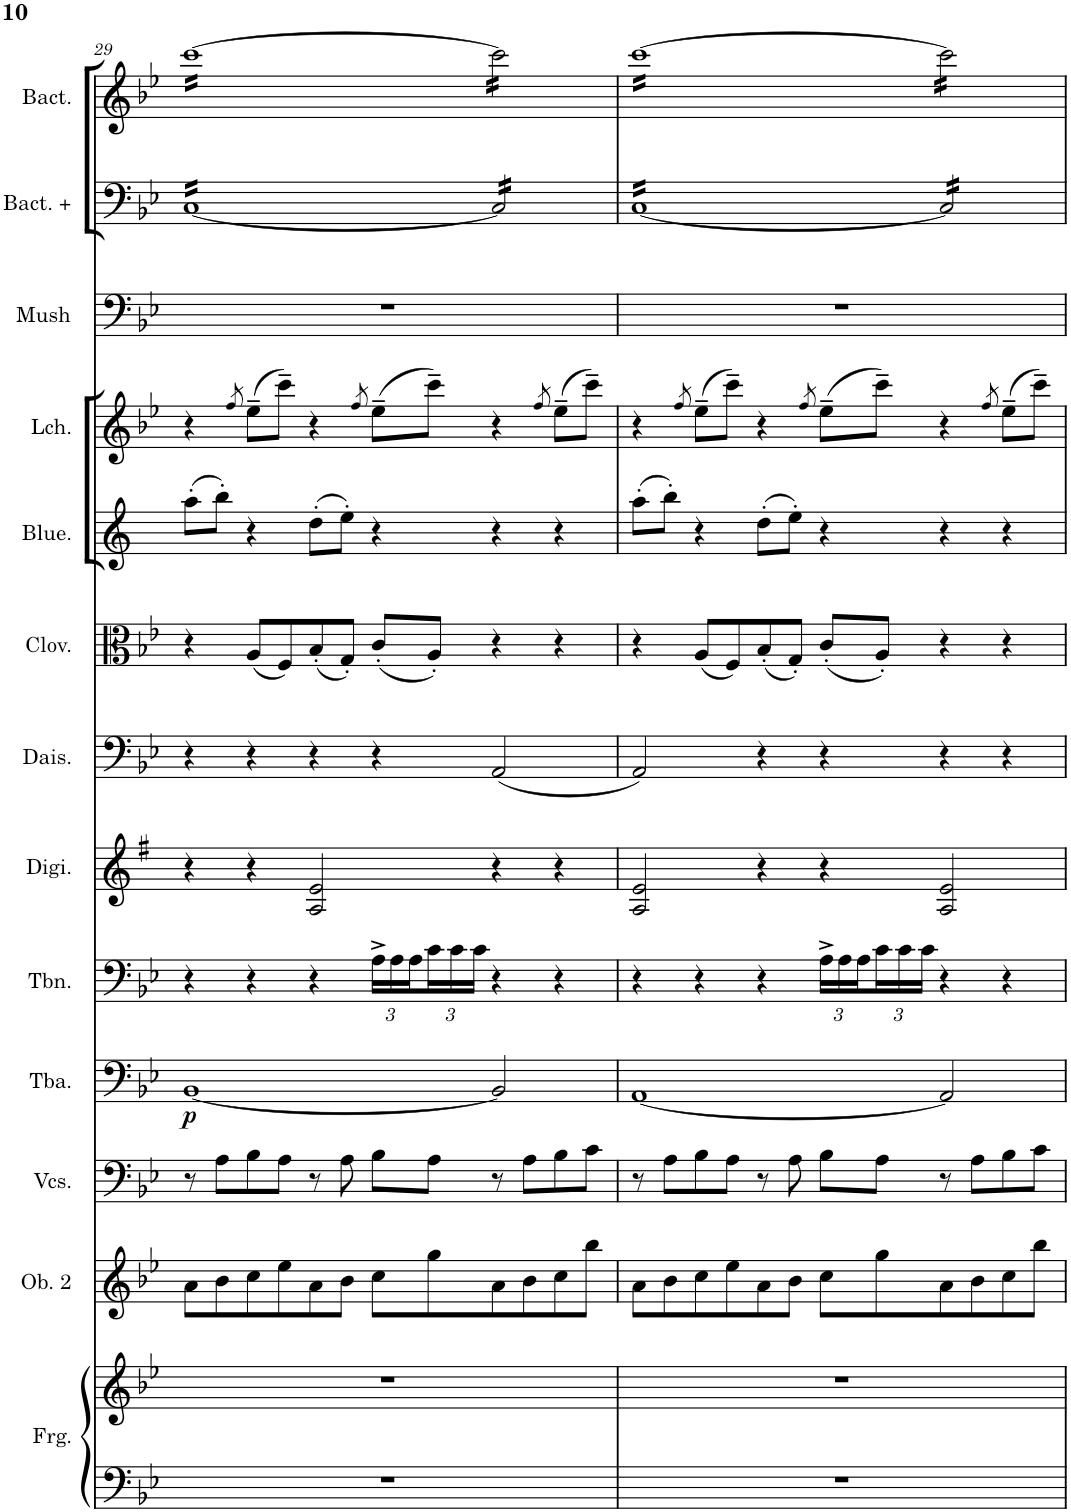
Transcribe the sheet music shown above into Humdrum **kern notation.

**kern	**kern	**kern	**kern	**kern	**dynam	**kern	**kern	**kern	**kern	**kern	**kern	**kern	**kern	**kern
*part11	*part11	*part10	*part9	*part8	*part8	*part7	*part6	*part5	*part4	*part3	*part3	*part2	*part1	*part1
*staff14	*staff13	*staff12	*staff11	*staff10	*staff10	*staff9	*staff8	*staff7	*staff6	*staff5	*staff4	*staff3	*staff2	*staff1
*I"Frogs	*	*I"Oboe 2	*I"Violoncellos	*I"Tuba	*	*I"Trombone	*I"Digitalis	*I"Daisies	*I"Clover	*I"Lichen	*	*I"Mushrooms	*I"Bacteria	*
*I'Frg.	*	*I'Ob. 2	*I'Vcs.	*I'Tba.	*	*I'Tbn.	*I'Digi.	*I'Dais.	*I'Clov.	*I'Lch.	*	*I'Mush	*I'Bact.	*
!!LO:PB:g=z
*clefF4	*clefG2	*clefG2	*clefF4	*clefF4	*	*clefF4	*clefG2	*clefF4	*clefC3	*clefG2	*clefG2	*clefF4	*clefF4	*clefG2
*	*	*	*	*	*	*	*Trd5c9	*	*	*Trd1c2	*	*	*	*
*k[b-e-]	*k[b-e-]	*k[b-e-]	*k[b-e-]	*k[b-e-]	*	*k[b-e-]	*k[f#]	*k[b-e-]	*k[b-e-]	*k[]	*k[b-e-]	*k[b-e-]	*k[b-e-]	*k[b-e-]
*M6/4	*M6/4	*M6/4	*M6/4	*M6/4	*	*M6/4	*M6/4	*M6/4	*M6/4	*M6/4	*M6/4	*M6/4	*M6/4	*M6/4
=29	=29	=29	=29	=29	=29	=29	=29	=29	=29	=29	=29	=29	=29	=29
!	!	!	!	!	!LO:DY:b	!	!	!	!	!	!	!	!	!
*	*	*	*	*	*	*	*	*	*	*	*	*	*tremolo	*
*	*	*	*	*	*	*	*	*	*	*	*	*	*	*tremolo
1.r	1.r	8a\L	8r	[1BB-	p	4r	4r	4r	4r	(8aa'\L	4r	1.r	[16CLL	[16cccLL
.	.	.	.	.	.	.	.	.	.	.	.	.	16C	16ccc
.	.	8b-\	8A\L	.	.	.	.	.	.	8bb'\J)	.	.	16C	16ccc
.	.	.	.	.	.	.	.	.	.	.	.	.	16C	16ccc
.	.	.	.	.	.	.	.	.	.	.	8qff/	.	.	.
.	.	8cc\	8B-\	.	.	4r	4r	4r	(8A/L	4r	(8ee-~\L	.	16C	16ccc
.	.	.	.	.	.	.	.	.	.	.	.	.	16C	16ccc
.	.	8ee-\	8A\J	.	.	.	.	.	8F/)	.	8ccc~\J)	.	16C	16ccc
.	.	.	.	.	.	.	.	.	.	.	.	.	16C	16ccc
.	.	8a\	8r	.	.	4r	2A/ 2e/	4r	(8B-'/	(8dd'\L	4r	.	16C	16ccc
.	.	.	.	.	.	.	.	.	.	.	.	.	16C	16ccc
.	.	8b-\J	8A\	.	.	.	.	.	8G'/J)	8ee'\J)	.	.	16C	16ccc
.	.	.	.	.	.	.	.	.	.	.	.	.	16C	16ccc
.	.	.	.	.	.	.	.	.	.	.	8qff/	.	.	.
*	*	*	*	*	*	*Xbrackettup	*	*	*	*	*	*	*	*
.	.	8cc\L	8B-\L	.	.	24A^\LL	.	4r	(8c'/L	4r	(8ee-~\L	.	16C	16ccc
.	.	.	.	.	.	24A\	.	.	.	.	.	.	.	.
.	.	.	.	.	.	.	.	.	.	.	.	.	16C	16ccc
.	.	.	.	.	.	24A\	.	.	.	.	.	.	.	.
.	.	8gg\	8A\J	.	.	24c\	.	.	8A'/J)	.	8ccc~\J)	.	16C	16ccc
.	.	.	.	.	.	24c\	.	.	.	.	.	.	.	.
.	.	.	.	.	.	.	.	.	.	.	.	.	16CJJ	16cccJJ
.	.	.	.	.	.	24c\JJ	.	.	.	.	.	.	.	.
.	.	8a\	8r	2BB-/]	.	4r	4r	(2AA/	4r	4r	4r	.	16C/]LL	16ccc\]LL
.	.	.	.	.	.	.	.	.	.	.	.	.	16C/	16ccc\
.	.	8b-\	8A\L	.	.	.	.	.	.	.	.	.	16C/	16ccc\
.	.	.	.	.	.	.	.	.	.	.	.	.	16C/	16ccc\
.	.	.	.	.	.	.	.	.	.	.	8qff/	.	.	.
.	.	8cc\	8B-\	.	.	4r	4r	.	4r	4r	(8ee-~\L	.	16C/	16ccc\
.	.	.	.	.	.	.	.	.	.	.	.	.	16C/	16ccc\
.	.	8bb-\J	8c\J	.	.	.	.	.	.	.	8ccc~\J)	.	16C/	16ccc\
.	.	.	.	.	.	.	.	.	.	.	.	.	16C/JJ	16ccc\JJ
=30	=30	=30	=30	=30	=30	=30	=30	=30	=30	=30	=30	=30	=30	=30
1.r	1.r	8a\L	8r	[1AA	.	4r	2A/ 2e/	2AA/)	4r	(8aa'\L	4r	1.r	[16CLL	[16cccLL
.	.	.	.	.	.	.	.	.	.	.	.	.	16C	16ccc
.	.	8b-\	8A\L	.	.	.	.	.	.	8bb'\J)	.	.	16C	16ccc
.	.	.	.	.	.	.	.	.	.	.	.	.	16C	16ccc
.	.	.	.	.	.	.	.	.	.	.	8qff/	.	.	.
.	.	8cc\	8B-\	.	.	4r	.	.	(8A/L	4r	(8ee-~\L	.	16C	16ccc
.	.	.	.	.	.	.	.	.	.	.	.	.	16C	16ccc
.	.	8ee-\	8A\J	.	.	.	.	.	8F/)	.	8ccc~\J)	.	16C	16ccc
.	.	.	.	.	.	.	.	.	.	.	.	.	16C	16ccc
.	.	8a\	8r	.	.	4r	4r	4r	(8B-'/	(8dd'\L	4r	.	16C	16ccc
.	.	.	.	.	.	.	.	.	.	.	.	.	16C	16ccc
.	.	8b-\J	8A\	.	.	.	.	.	8G'/J)	8ee'\J)	.	.	16C	16ccc
.	.	.	.	.	.	.	.	.	.	.	.	.	16C	16ccc
.	.	.	.	.	.	.	.	.	.	.	8qff/	.	.	.
.	.	8cc\L	8B-\L	.	.	24A^\LL	4r	4r	(8c'/L	4r	(8ee-~\L	.	16C	16ccc
.	.	.	.	.	.	24A\	.	.	.	.	.	.	.	.
.	.	.	.	.	.	.	.	.	.	.	.	.	16C	16ccc
.	.	.	.	.	.	24A\	.	.	.	.	.	.	.	.
.	.	8gg\	8A\J	.	.	24c\	.	.	8A'/J)	.	8ccc~\J)	.	16C	16ccc
.	.	.	.	.	.	24c\	.	.	.	.	.	.	.	.
.	.	.	.	.	.	.	.	.	.	.	.	.	16CJJ	16cccJJ
.	.	.	.	.	.	24c\JJ	.	.	.	.	.	.	.	.
.	.	8a\	8r	2AA/]	.	4r	2A/ 2e/	4r	4r	4r	4r	.	16C/]LL	16ccc\]LL
.	.	.	.	.	.	.	.	.	.	.	.	.	16C/	16ccc\
.	.	8b-\	8A\L	.	.	.	.	.	.	.	.	.	16C/	16ccc\
.	.	.	.	.	.	.	.	.	.	.	.	.	16C/	16ccc\
.	.	.	.	.	.	.	.	.	.	.	8qff/	.	.	.
.	.	8cc\	8B-\	.	.	4r	.	4r	4r	4r	(8ee-~\L	.	16C/	16ccc\
.	.	.	.	.	.	.	.	.	.	.	.	.	16C/	16ccc\
.	.	8bb-\J	8c\J	.	.	.	.	.	.	.	8ccc~\J)	.	16C/	16ccc\
.	.	.	.	.	.	.	.	.	.	.	.	.	16C/JJ	16ccc\JJ
*	*	*	*	*	*	*	*	*	*	*	*	*	*	*Xtremolo
*	*	*	*	*	*	*	*	*	*	*	*	*	*Xtremolo	*
=	=	=	=	=	=	=	=	=	=	=	=	=	=	=
*-	*-	*-	*-	*-	*-	*-	*-	*-	*-	*-	*-	*-	*-	*-
